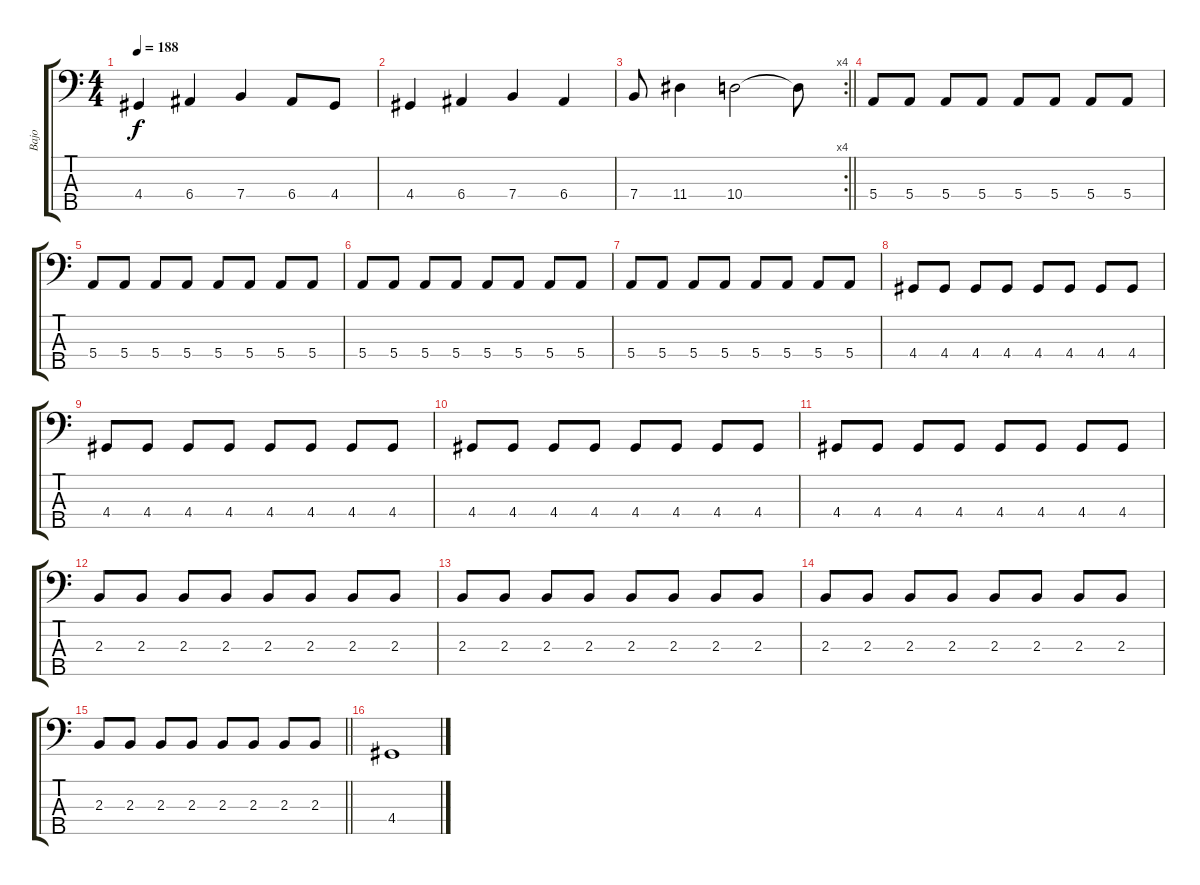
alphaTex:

\track ("Bajo" "Bajo") {instrument electricbasspick}
\staff {score tabs}
\tuning (G2 D2 A1 E1 B0) {hide}
\ts (4 4)
\tempo 188
\clef f4
\ks c
4.4.4{dy f} 6.4.4 7.4.4 6.4.8 4.4.8 |
4.4.4 6.4.4 7.4.4 6.4.4 |
\rc 4
\barLineRight lightlight
7.4.8 11.4.4 10.4.2 10.4{t}.8 |
5.4.8 5.4.8 5.4.8 5.4.8 5.4.8 5.4.8 5.4.8 5.4.8 |
5.4.8 5.4.8 5.4.8 5.4.8 5.4.8 5.4.8 5.4.8 5.4.8 |
5.4.8 5.4.8 5.4.8 5.4.8 5.4.8 5.4.8 5.4.8 5.4.8 |
5.4.8 5.4.8 5.4.8 5.4.8 5.4.8 5.4.8 5.4.8 5.4.8 |
4.4.8 4.4.8 4.4.8 4.4.8 4.4.8 4.4.8 4.4.8 4.4.8 |
4.4.8 4.4.8 4.4.8 4.4.8 4.4.8 4.4.8 4.4.8 4.4.8 |
4.4.8 4.4.8 4.4.8 4.4.8 4.4.8 4.4.8 4.4.8 4.4.8 |
4.4.8 4.4.8 4.4.8 4.4.8 4.4.8 4.4.8 4.4.8 4.4.8 |
2.3.8 2.3.8 2.3.8 2.3.8 2.3.8 2.3.8 2.3.8 2.3.8 |
2.3.8 2.3.8 2.3.8 2.3.8 2.3.8 2.3.8 2.3.8 2.3.8 |
2.3.8 2.3.8 2.3.8 2.3.8 2.3.8 2.3.8 2.3.8 2.3.8 |
\barLineRight lightlight
2.3.8 2.3.8 2.3.8 2.3.8 2.3.8 2.3.8 2.3.8 2.3.8 |
4.4.1
